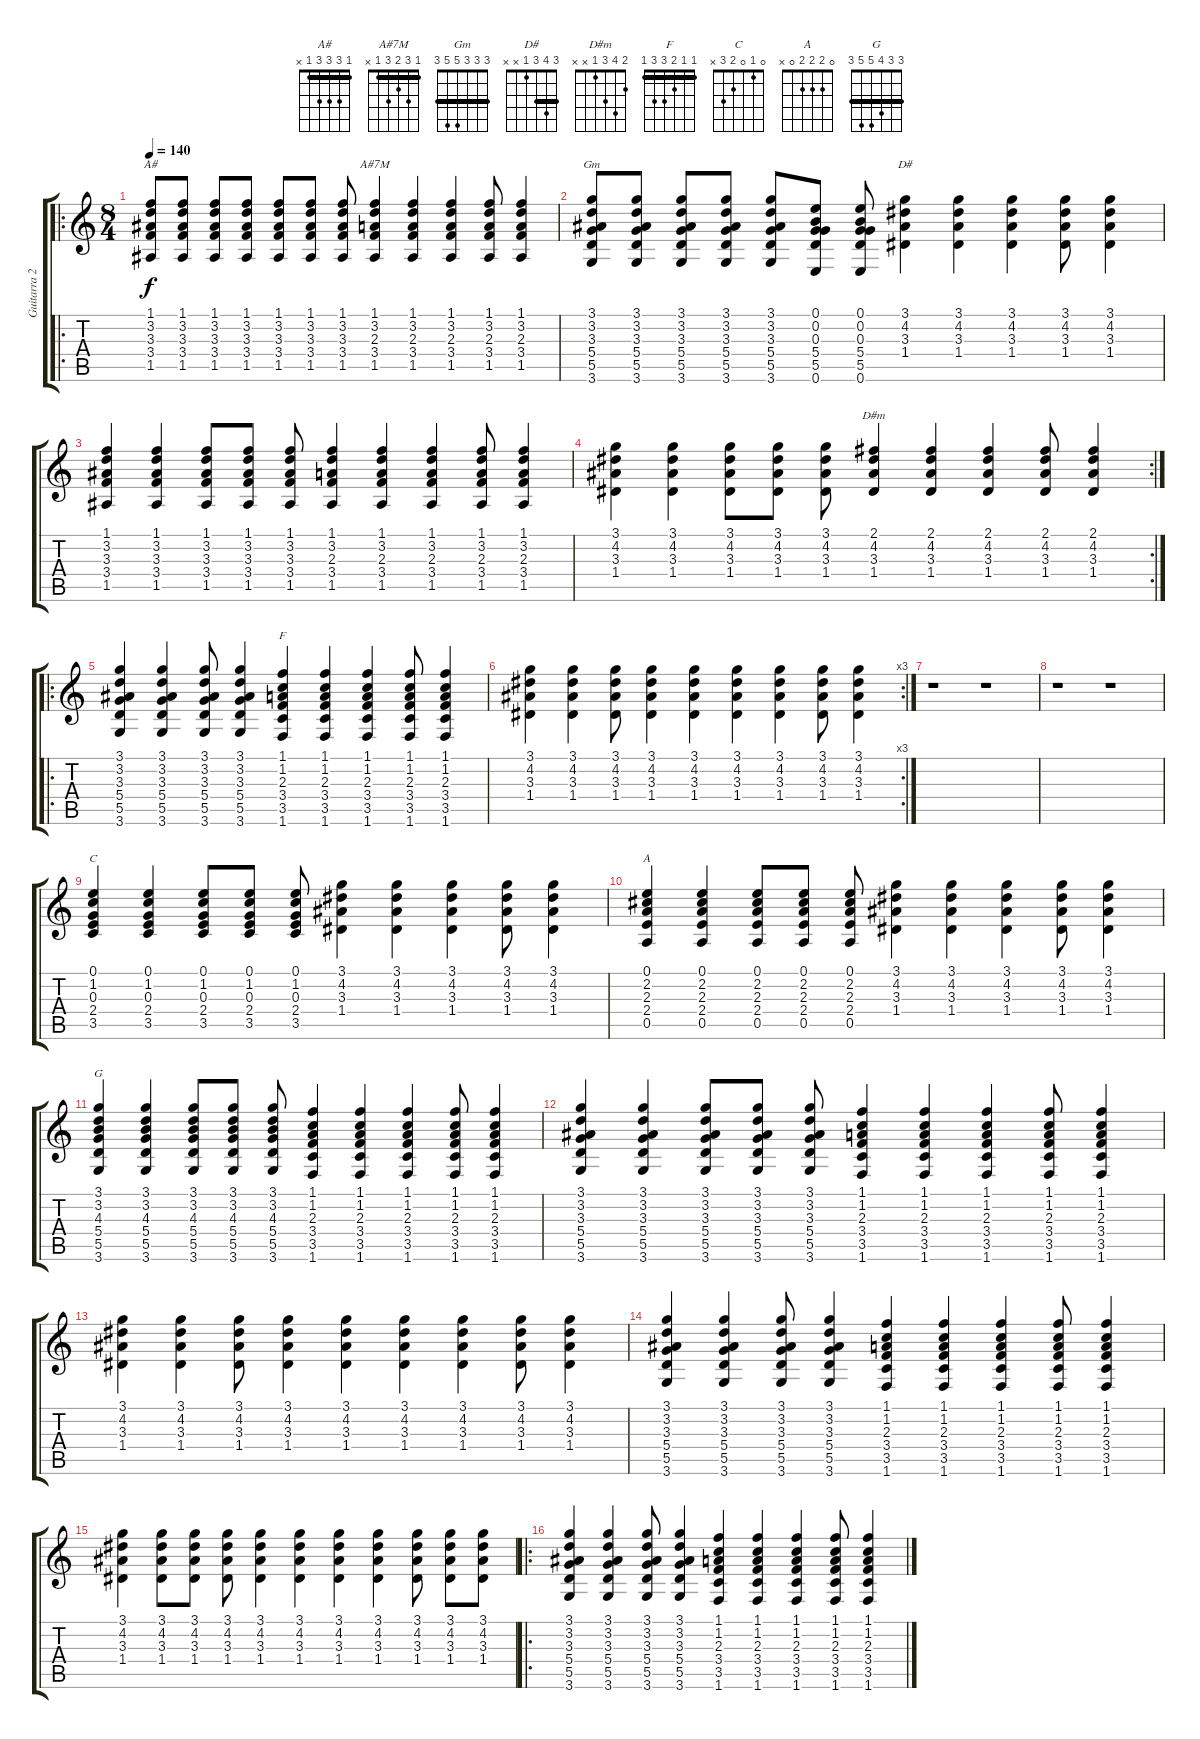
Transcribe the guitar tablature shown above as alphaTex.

\track ("Guitarra 2 - Base (Marcão)" "Guitarra 2") {instrument acousticguitarnylon}
\staff {score tabs}
\tuning (E4 B3 G3 D3 A2 E2) {hide}
\chord ("A#" 1 3 3 3 1 x) {barre 1}
\chord ("A#7M" 1 3 2 3 1 x) {barre 1}
\chord ("Gm" 3 3 3 5 5 3) {barre 3}
\chord ("D#" 3 4 3 1 x x) {barre 3}
\chord ("D#m" 2 4 3 1 x x)
\chord ("F" 1 1 2 3 3 1) {barre 1}
\chord ("C" 0 1 0 2 3 x)
\chord ("A" 0 2 2 2 0 x)
\chord ("G" 3 3 4 5 5 3) {barre 3}
\ro
\ts (8 4)
\tempo 140
\clef g2
\ks c
(1.1 3.2 3.3 3.4 1.5).8{ch "A#" dy f} (1.1 3.2 3.3 3.4 1.5).8 (1.1 3.2 3.3 3.4 1.5).8 (1.1 3.2 3.3 3.4 1.5).8 (1.1 3.2 3.3 3.4 1.5).8 (1.1 3.2 3.3 3.4 1.5).8 (1.1 3.2 3.3 3.4 1.5).8 (1.1 3.2 2.3 3.4 1.5).4{ch "A#7M"} (1.1 3.2 2.3 3.4 1.5).4 (1.1 3.2 2.3 3.4 1.5).4 (1.1 3.2 2.3 3.4 1.5).8 (1.1 3.2 2.3 3.4 1.5).4 |
(3.1 3.2 3.3 5.4 5.5 3.6).8{ch "Gm"} (3.1 3.2 3.3 5.4 5.5 3.6).8 (3.1 3.2 3.3 5.4 5.5 3.6).8 (3.1 3.2 3.3 5.4 5.5 3.6).8 (3.1 3.2 3.3 5.4 5.5 3.6).8 (0.1 0.2 0.3 5.4 5.5 0.6).8 (0.1 0.2 0.3 5.4 5.5 0.6).8 (3.1 4.2 3.3 1.4).4{ch "D#"} (3.1 4.2 3.3 1.4).4 (3.1 4.2 3.3 1.4).4 (3.1 4.2 3.3 1.4).8 (3.1 4.2 3.3 1.4).4 |
(1.1 3.2 3.3 3.4 1.5).4 (1.1 3.2 3.3 3.4 1.5).4 (1.1 3.2 3.3 3.4 1.5).8 (1.1 3.2 3.3 3.4 1.5).8 (1.1 3.2 3.3 3.4 1.5).8 (1.1 3.2 2.3 3.4 1.5).4 (1.1 3.2 2.3 3.4 1.5).4 (1.1 3.2 2.3 3.4 1.5).4 (1.1 3.2 2.3 3.4 1.5).8 (1.1 3.2 2.3 3.4 1.5).4 |
\rc 2
(3.1 4.2 3.3 1.4).4 (3.1 4.2 3.3 1.4).4 (3.1 4.2 3.3 1.4).8 (3.1 4.2 3.3 1.4).8 (3.1 4.2 3.3 1.4).8 (2.1 4.2 3.3 1.4).4{ch "D#m"} (2.1 4.2 3.3 1.4).4 (2.1 4.2 3.3 1.4).4 (2.1 4.2 3.3 1.4).8 (2.1 4.2 3.3 1.4).4 |
\ro
(3.1 3.2 3.3 5.4 5.5 3.6).4 (3.1 3.2 3.3 5.4 5.5 3.6).4 (3.1 3.2 3.3 5.4 5.5 3.6).8 (3.1 3.2 3.3 5.4 5.5 3.6).4 (1.1 1.2 2.3 3.4 3.5 1.6).4{ch "F"} (1.1 1.2 2.3 3.4 3.5 1.6).4 (1.1 1.2 2.3 3.4 3.5 1.6).4 (1.1 1.2 2.3 3.4 3.5 1.6).8 (1.1 1.2 2.3 3.4 3.5 1.6).4 |
\rc 3
(3.1 4.2 3.3 1.4).4 (3.1 4.2 3.3 1.4).4 (3.1 4.2 3.3 1.4).8 (3.1 4.2 3.3 1.4).4 (3.1 4.2 3.3 1.4).4 (3.1 4.2 3.3 1.4).4 (3.1 4.2 3.3 1.4).4 (3.1 4.2 3.3 1.4).8 (3.1 4.2 3.3 1.4).4 |
r.1 r.1 |
r.1 r.1 |
(0.1 1.2 0.3 2.4 3.5).4{ch "C"} (0.1 1.2 0.3 2.4 3.5).4 (0.1 1.2 0.3 2.4 3.5).8 (0.1 1.2 0.3 2.4 3.5).8 (0.1 1.2 0.3 2.4 3.5).8 (3.1 4.2 3.3 1.4).4 (3.1 4.2 3.3 1.4).4 (3.1 4.2 3.3 1.4).4 (3.1 4.2 3.3 1.4).8 (3.1 4.2 3.3 1.4).4 |
(0.1 2.2 2.3 2.4 0.5).4{ch "A"} (0.1 2.2 2.3 2.4 0.5).4 (0.1 2.2 2.3 2.4 0.5).8 (0.1 2.2 2.3 2.4 0.5).8 (0.1 2.2 2.3 2.4 0.5).8 (3.1 4.2 3.3 1.4).4 (3.1 4.2 3.3 1.4).4 (3.1 4.2 3.3 1.4).4 (3.1 4.2 3.3 1.4).8 (3.1 4.2 3.3 1.4).4 |
(3.1 3.2 4.3 5.4 5.5 3.6).4{ch "G"} (3.1 3.2 4.3 5.4 5.5 3.6).4 (3.1 3.2 4.3 5.4 5.5 3.6).8 (3.1 3.2 4.3 5.4 5.5 3.6).8 (3.1 3.2 4.3 5.4 5.5 3.6).8 (1.1 1.2 2.3 3.4 3.5 1.6).4 (1.1 1.2 2.3 3.4 3.5 1.6).4 (1.1 1.2 2.3 3.4 3.5 1.6).4 (1.1 1.2 2.3 3.4 3.5 1.6).8 (1.1 1.2 2.3 3.4 3.5 1.6).4 |
(3.1 3.2 3.3 5.4 5.5 3.6).4 (3.1 3.2 3.3 5.4 5.5 3.6).4 (3.1 3.2 3.3 5.4 5.5 3.6).8 (3.1 3.2 3.3 5.4 5.5 3.6).8 (3.1 3.2 3.3 5.4 5.5 3.6).8 (1.1 1.2 2.3 3.4 3.5 1.6).4 (1.1 1.2 2.3 3.4 3.5 1.6).4 (1.1 1.2 2.3 3.4 3.5 1.6).4 (1.1 1.2 2.3 3.4 3.5 1.6).8 (1.1 1.2 2.3 3.4 3.5 1.6).4 |
(3.1 4.2 3.3 1.4).4 (3.1 4.2 3.3 1.4).4 (3.1 4.2 3.3 1.4).8 (3.1 4.2 3.3 1.4).4 (3.1 4.2 3.3 1.4).4 (3.1 4.2 3.3 1.4).4 (3.1 4.2 3.3 1.4).4 (3.1 4.2 3.3 1.4).8 (3.1 4.2 3.3 1.4).4 |
(3.1 3.2 3.3 5.4 5.5 3.6).4 (3.1 3.2 3.3 5.4 5.5 3.6).4 (3.1 3.2 3.3 5.4 5.5 3.6).8 (3.1 3.2 3.3 5.4 5.5 3.6).4 (1.1 1.2 2.3 3.4 3.5 1.6).4 (1.1 1.2 2.3 3.4 3.5 1.6).4 (1.1 1.2 2.3 3.4 3.5 1.6).4 (1.1 1.2 2.3 3.4 3.5 1.6).8 (1.1 1.2 2.3 3.4 3.5 1.6).4 |
(3.1 4.2 3.3 1.4).4 (3.1 4.2 3.3 1.4).8 (3.1 4.2 3.3 1.4).8 (3.1 4.2 3.3 1.4).8 (3.1 4.2 3.3 1.4).4 (3.1 4.2 3.3 1.4).4 (3.1 4.2 3.3 1.4).4 (3.1 4.2 3.3 1.4).4 (3.1 4.2 3.3 1.4).8 (3.1 4.2 3.3 1.4).8 (3.1 4.2 3.3 1.4).8 |
\ro
(3.1 3.2 3.3 5.4 5.5 3.6).4 (3.1 3.2 3.3 5.4 5.5 3.6).4 (3.1 3.2 3.3 5.4 5.5 3.6).8 (3.1 3.2 3.3 5.4 5.5 3.6).4 (1.1 1.2 2.3 3.4 3.5 1.6).4 (1.1 1.2 2.3 3.4 3.5 1.6).4 (1.1 1.2 2.3 3.4 3.5 1.6).4 (1.1 1.2 2.3 3.4 3.5 1.6).8 (1.1 1.2 2.3 3.4 3.5 1.6).4
